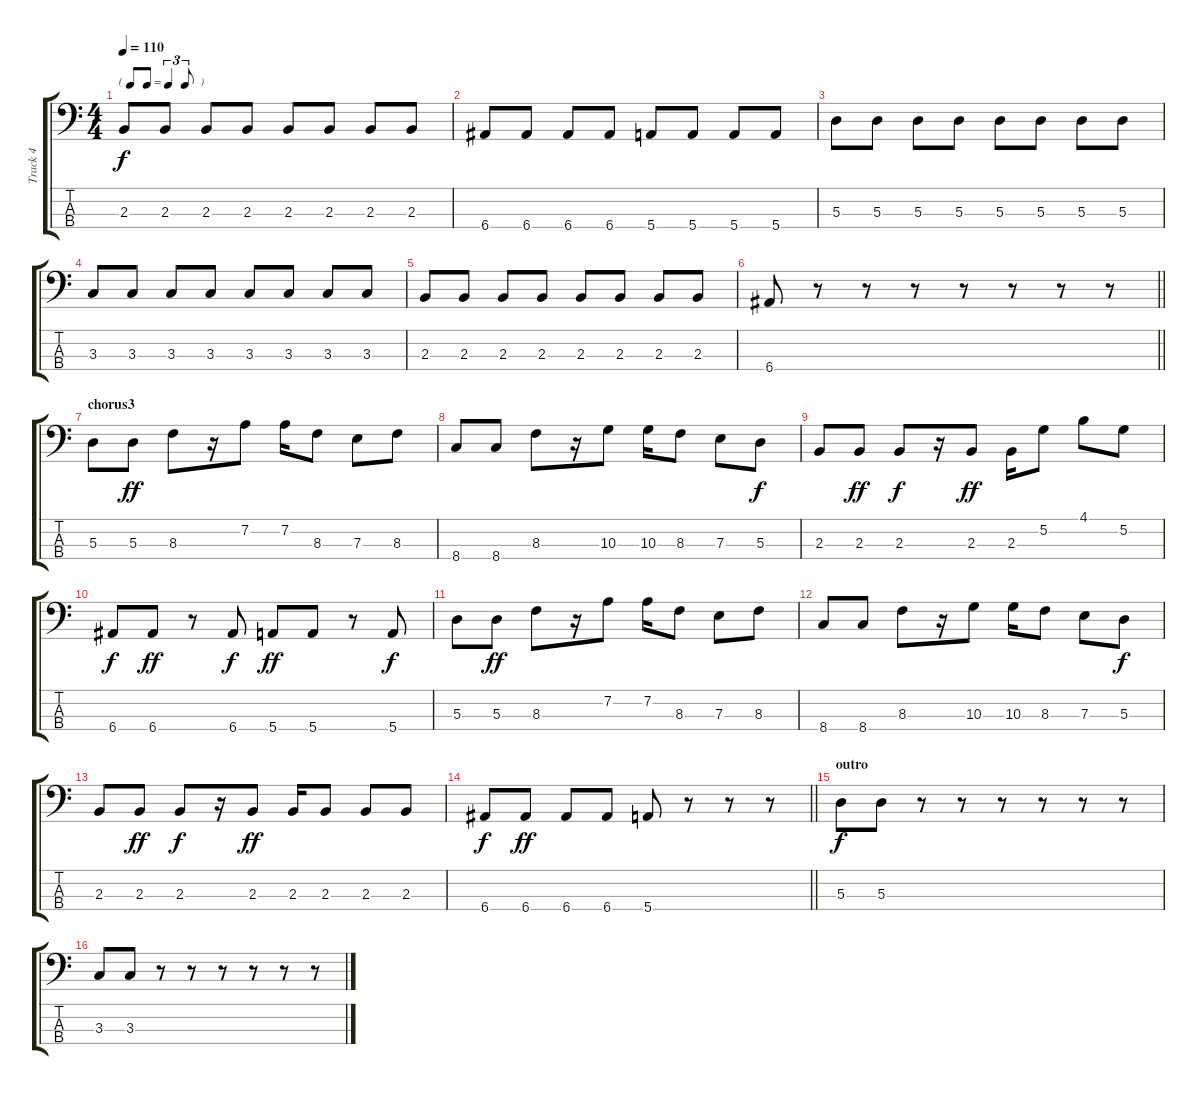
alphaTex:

\track ("Track 4" "Track 4") {instrument electricbassfinger}
\staff {score tabs}
\tuning (G2 D2 A1 E1) {hide}
\ts (4 4)
\tf triplet8th
\tempo 110
\clef f4
\ks c
2.3.8{dy f} 2.3.8 2.3.8 2.3.8 2.3.8 2.3.8 2.3.8 2.3.8 |
6.4.8 6.4.8 6.4.8 6.4.8 5.4.8 5.4.8 5.4.8 5.4.8 |
5.3.8 5.3.8 5.3.8 5.3.8 5.3.8 5.3.8 5.3.8 5.3.8 |
3.3.8 3.3.8 3.3.8 3.3.8 3.3.8 3.3.8 3.3.8 3.3.8 |
2.3.8 2.3.8 2.3.8 2.3.8 2.3.8 2.3.8 2.3.8 2.3.8 |
\barLineRight lightlight
6.4.8 r.8 r.8 r.8 r.8 r.8 r.8 r.8 |
\section ("" "chorus3")
5.3.8 5.3.8{dy ff} 8.3.8 r.16 7.2.8 7.2.16 8.3.8 7.3.8 8.3.8 |
8.4.8 8.4.8 8.3.8 r.16 10.3.8 10.3.16 8.3.8 7.3.8 5.3.8{dy f} |
2.3.8 2.3.8{dy ff} 2.3.8{dy f} r.16 2.3.8{dy ff} 2.3.16 5.2.8 4.1.8 5.2.8 |
6.4.8{dy f} 6.4.8{dy ff} r.8 6.4.8{dy f} 5.4.8{dy ff} 5.4.8 r.8 5.4.8{dy f} |
5.3.8 5.3.8{dy ff} 8.3.8 r.16 7.2.8 7.2.16 8.3.8 7.3.8 8.3.8 |
8.4.8 8.4.8 8.3.8 r.16 10.3.8 10.3.16 8.3.8 7.3.8 5.3.8{dy f} |
2.3.8 2.3.8{dy ff} 2.3.8{dy f} r.16 2.3.8{dy ff} 2.3.16 2.3.8 2.3.8 2.3.8 |
\barLineRight lightlight
6.4.8{dy f} 6.4.8{dy ff} 6.4.8 6.4.8 5.4.8 r.8 r.8 r.8 |
\section ("" "outro")
5.3.8{dy f} 5.3.8 r.8 r.8 r.8 r.8 r.8 r.8 |
3.3.8 3.3.8 r.8 r.8 r.8 r.8 r.8 r.8
